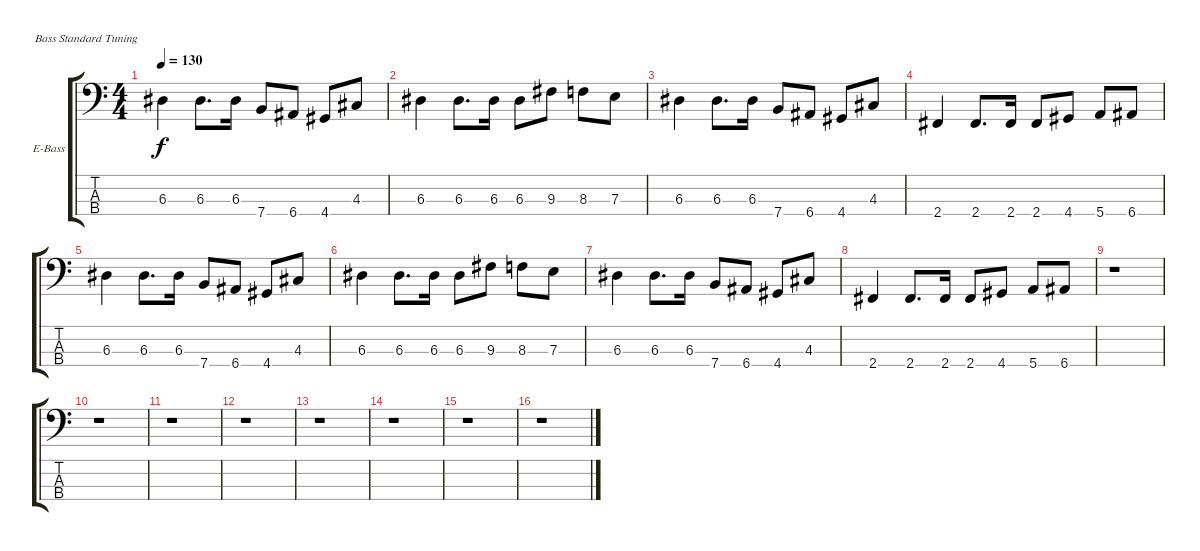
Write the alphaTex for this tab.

\defaultSystemsLayout 4
\bracketExtendMode groupsimilarinstruments
\firstSystemTrackNameOrientation horizontal
\otherSystemsTrackNameOrientation horizontal
\track ("Nakao" "E-Bass") {instrument electricbassfinger}
\staff {score tabs}
\tuning (G2 D2 A1 E1)
\ts (4 4)
\tempo 130
\clef f4
\ks c
6.3.4{dy f} 6.3.8{d} 6.3.16 7.4.8 6.4.8 4.4.8 4.3.8 |
6.3.4 6.3.8{d} 6.3.16 6.3.8 9.3.8 8.3.8 7.3.8 |
6.3.4 6.3.8{d} 6.3.16 7.4.8 6.4.8 4.4.8 4.3.8 |
2.4.4 2.4.8{d} 2.4.16 2.4.8 4.4.8 5.4.8 6.4.8 |
6.3.4 6.3.8{d} 6.3.16 7.4.8 6.4.8 4.4.8 4.3.8 |
6.3.4 6.3.8{d} 6.3.16 6.3.8 9.3.8 8.3.8 7.3.8 |
6.3.4 6.3.8{d} 6.3.16 7.4.8 6.4.8 4.4.8 4.3.8 |
2.4.4 2.4.8{d} 2.4.16 2.4.8 4.4.8 5.4.8 6.4.8 |
r.1 |
r.1 |
r.1 |
r.1 |
r.1 |
r.1 |
r.1 |
r.1
